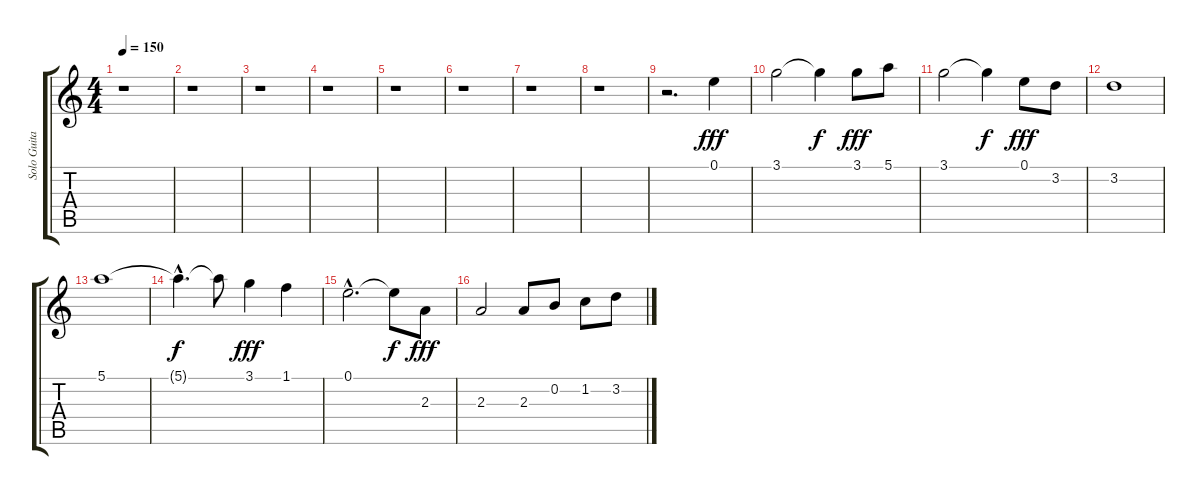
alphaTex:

\track ("Solo Guitar" "Solo Guita") {instrument distortionguitar}
\staff {score tabs}
\tuning (E4 B3 G3 D3 A2 E2) {hide}
\ts (4 4)
\tempo 150
\clef g2
\ks c
r.1{dy fff} |
r.1 |
r.1 |
r.1 |
r.1 |
r.1 |
r.1 |
r.1 |
r.2{d} 0.1.4 |
3.1.2 3.1{t}.4{dy f} 3.1.8{dy fff} 5.1.8 |
3.1.2 3.1{t}.4{dy f} 0.1.8{dy fff} 3.2.8 |
3.2.1 |
5.1.1 |
5.1{hac t}.4{d dy f} 5.1{t}.8 3.1.4{dy fff} 1.1.4 |
0.1{hac}.2{d} 0.1{t}.8{dy f} 2.3.8{dy fff} |
2.3.2 2.3.8 0.2.8 1.2.8 3.2.8
